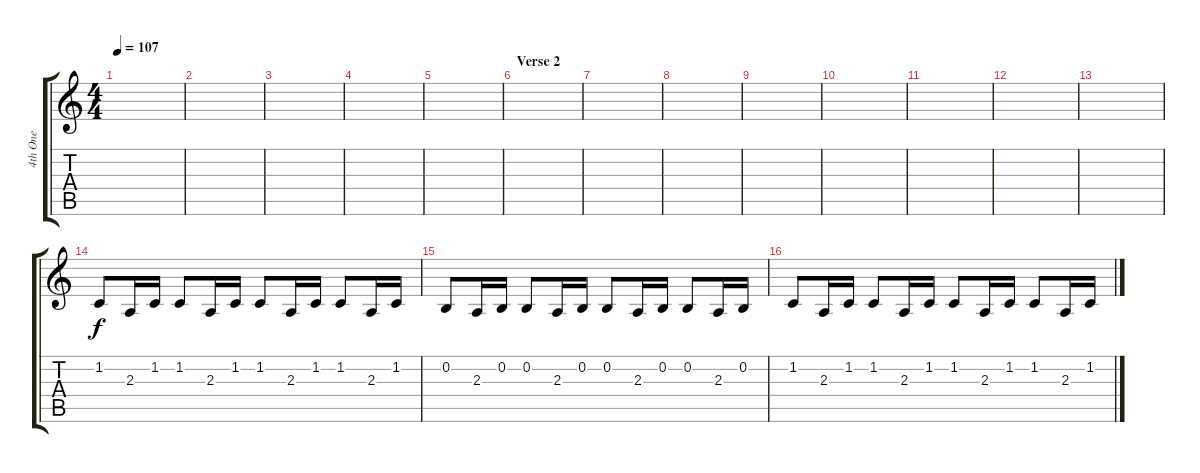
\track ("4th One" "4th One") {instrument cello}
\staff {score tabs}
\tuning (E4 B3 G3 D3 A2 E2) {hide}
\ts (4 4)
\tempo 107
\clef g2
\ks c
|
|
|
|
|
\section ("" "Verse 2")
|
|
|
|
|
|
|
|
1.2.8 2.3.16 1.2.16 1.2.8 2.3.16 1.2.16 1.2.8 2.3.16 1.2.16 1.2.8 2.3.16 1.2.16 |
0.2.8 2.3.16 0.2.16 0.2.8 2.3.16 0.2.16 0.2.8 2.3.16 0.2.16 0.2.8 2.3.16 0.2.16 |
1.2.8 2.3.16 1.2.16 1.2.8 2.3.16 1.2.16 1.2.8 2.3.16 1.2.16 1.2.8 2.3.16 1.2.16
